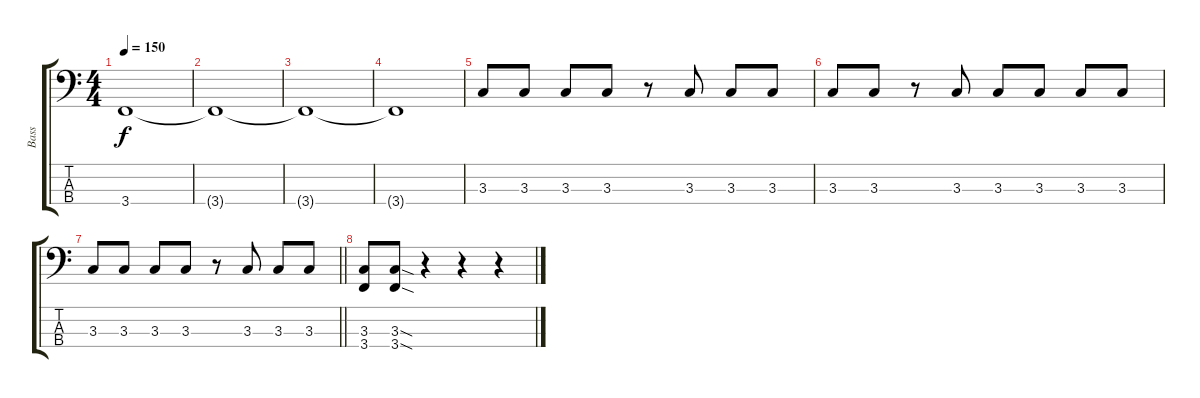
\track ("Bass" "Bass") {instrument electricbassfinger}
\staff {score tabs}
\tuning (G2 D2 A1 D1) {hide}
\ts (4 4)
\tempo 150
\clef f4
\ks c
3.4{t}.1{dy f} |
3.4{t}.1 |
3.4{t}.1 |
3.4{t}.1 |
3.3.8 3.3.8 3.3.8 3.3.8 r.8 3.3.8 3.3.8 3.3.8 |
3.3.8 3.3.8 r.8 3.3.8 3.3.8 3.3.8 3.3.8 3.3.8 |
\barLineRight lightlight
3.3.8 3.3.8 3.3.8 3.3.8 r.8 3.3.8 3.3.8 3.3.8 |
(3.3 3.4).8 (3.3{sod} 3.4{sod}).8 r.4 r.4 r.4
